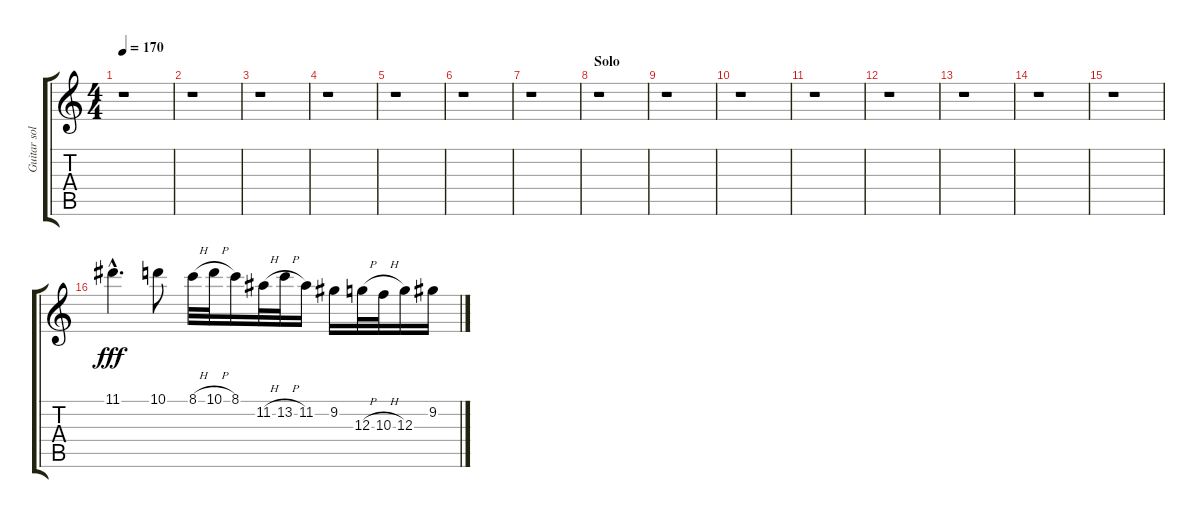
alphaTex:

\track ("Guitar solo" "Guitar sol") {instrument overdrivenguitar}
\staff {score tabs}
\tuning (E4 B3 G3 D3 A2 E2) {hide}
\ts (4 4)
\tempo 170
\clef g2
\ks c
r.1{dy fff} |
r.1 |
r.1 |
r.1 |
r.1 |
r.1 |
r.1 |
\section ("" "Solo")
r.1 |
r.1 |
r.1 |
r.1 |
r.1 |
r.1 |
r.1 |
r.1 |
11.1{hac}.4{d} 10.1.8 8.1{h}.32 10.1{h}.32 8.1.16 11.2{h}.32 13.2{h}.32 11.2.16 9.2.16 12.3{h}.32 10.3{h}.32 12.3.16 9.2.16
